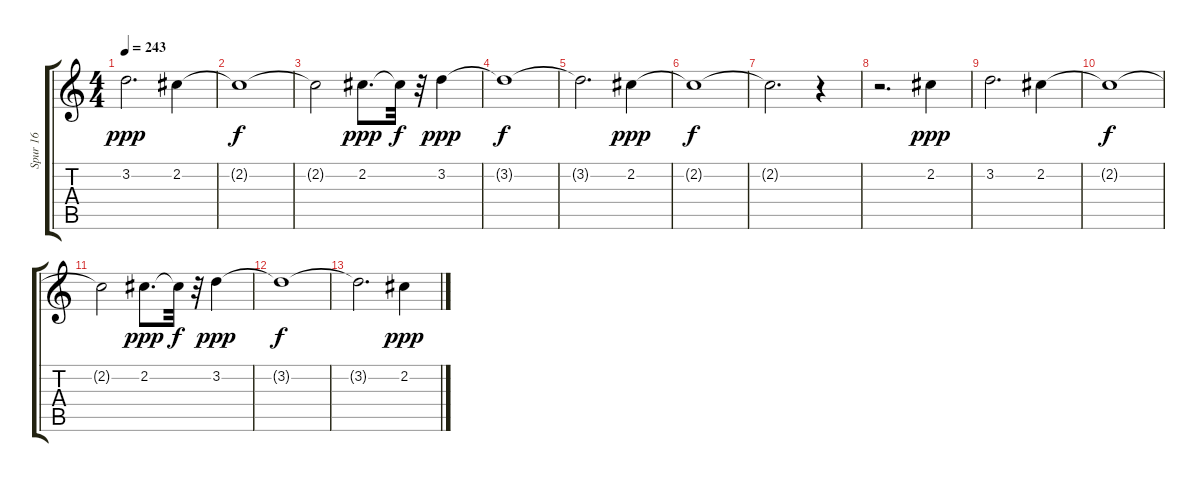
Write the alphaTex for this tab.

\track ("Spur 16" "Spur 16") {instrument acousticguitarsteel}
\staff {score tabs}
\tuning (E4 B3 G3 D3 A2 E2) {hide}
\ts (4 4)
\tempo 243
\clef g2
\ks c
3.2.2{d dy ppp} 2.2.4 |
2.2{t}.1{dy f} |
2.2{t}.2 2.2.8{d dy ppp} 2.2{t}.32{dy f} r.32 3.2.4{dy ppp} |
3.2{t}.1{dy f} |
3.2{t}.2{d} 2.2.4{dy ppp} |
2.2{t}.1{dy f} |
2.2{t}.2{d} r.4 |
r.2{d} 2.2.4{dy ppp} |
3.2.2{d} 2.2.4 |
2.2{t}.1{dy f} |
2.2{t}.2 2.2.8{d dy ppp} 2.2{t}.32{dy f} r.32 3.2.4{dy ppp} |
3.2{t}.1{dy f} |
3.2{t}.2{d} 2.2.4{dy ppp}
